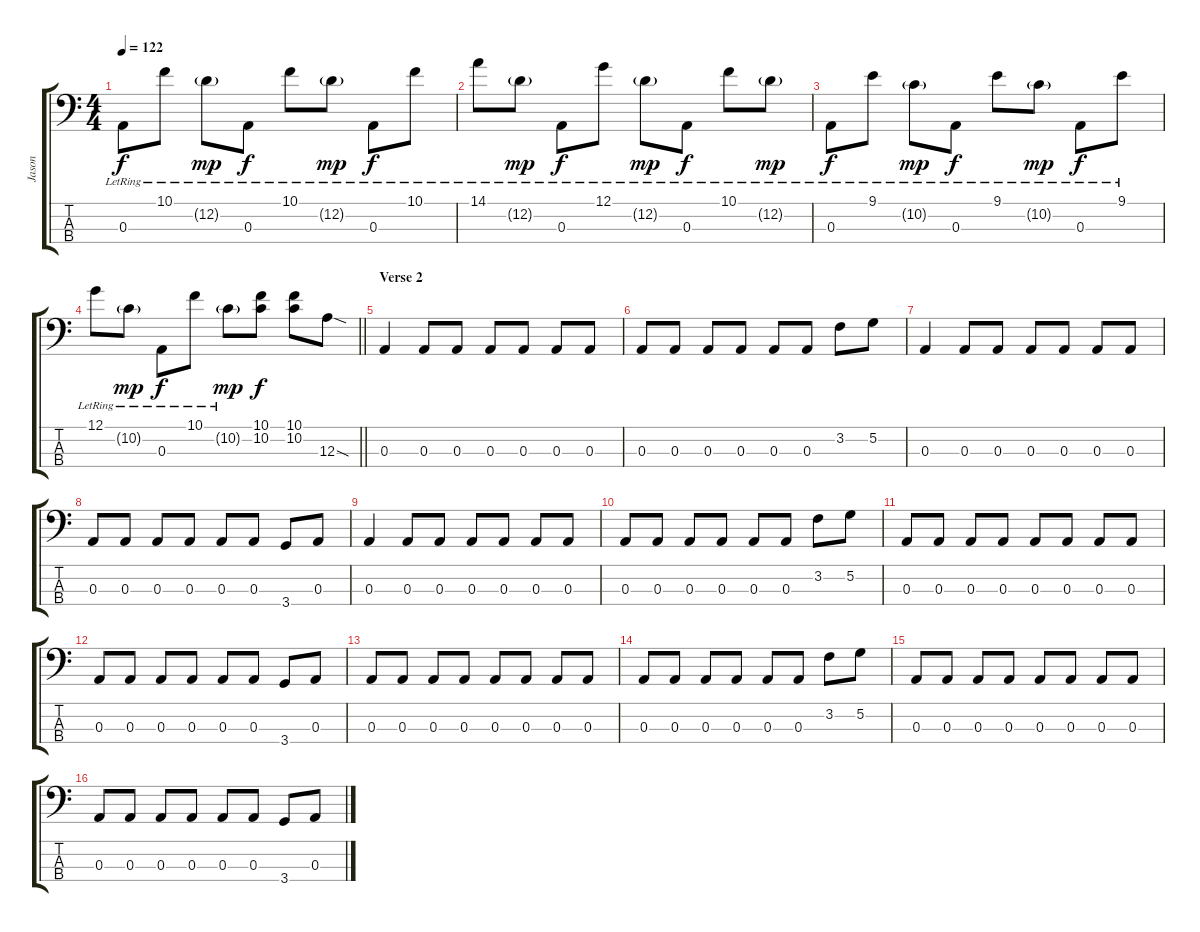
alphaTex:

\track ("Jason" "Jason") {instrument electricbasspick}
\staff {score tabs}
\tuning (G2 D2 A1 E1) {hide}
\ts (4 4)
\tempo 122
\clef f4
\ks c
0.3{lr}.8{dy f} 10.1{lr}.8 12.2{g lr}.8{dy mp} 0.3{lr}.8{dy f} 10.1{lr}.8 12.2{g lr}.8{dy mp} 0.3{lr}.8{dy f} 10.1{lr}.8 |
14.1{lr}.8 12.2{g lr}.8{dy mp} 0.3{lr}.8{dy f} 12.1{lr}.8 12.2{g lr}.8{dy mp} 0.3{lr}.8{dy f} 10.1{lr}.8 12.2{g lr}.8{dy mp} |
0.3{lr}.8{dy f} 9.1{lr}.8 10.2{g lr}.8{dy mp} 0.3{lr}.8{dy f} 9.1{lr}.8 10.2{g lr}.8{dy mp} 0.3{lr}.8{dy f} 9.1{lr}.8 |
\barLineRight lightlight
12.1{lr}.8 10.2{g lr}.8{dy mp} 0.3{lr}.8{dy f} 10.1{lr}.8 10.2{g lr}.8{dy mp} (10.1 10.2).8{dy f} (10.1 10.2).8 12.3{sod}.8 |
\section ("" "Verse 2")
0.3.4 0.3.8 0.3.8 0.3.8 0.3.8 0.3.8 0.3.8 |
0.3.8 0.3.8 0.3.8 0.3.8 0.3.8 0.3.8 3.2.8 5.2.8 |
0.3.4 0.3.8 0.3.8 0.3.8 0.3.8 0.3.8 0.3.8 |
0.3.8 0.3.8 0.3.8 0.3.8 0.3.8 0.3.8 3.4.8 0.3.8 |
0.3.4 0.3.8 0.3.8 0.3.8 0.3.8 0.3.8 0.3.8 |
0.3.8 0.3.8 0.3.8 0.3.8 0.3.8 0.3.8 3.2.8 5.2.8 |
0.3.8 0.3.8 0.3.8 0.3.8 0.3.8 0.3.8 0.3.8 0.3.8 |
0.3.8 0.3.8 0.3.8 0.3.8 0.3.8 0.3.8 3.4.8 0.3.8 |
0.3.8 0.3.8 0.3.8 0.3.8 0.3.8 0.3.8 0.3.8 0.3.8 |
0.3.8 0.3.8 0.3.8 0.3.8 0.3.8 0.3.8 3.2.8 5.2.8 |
0.3.8 0.3.8 0.3.8 0.3.8 0.3.8 0.3.8 0.3.8 0.3.8 |
0.3.8 0.3.8 0.3.8 0.3.8 0.3.8 0.3.8 3.4.8 0.3.8
